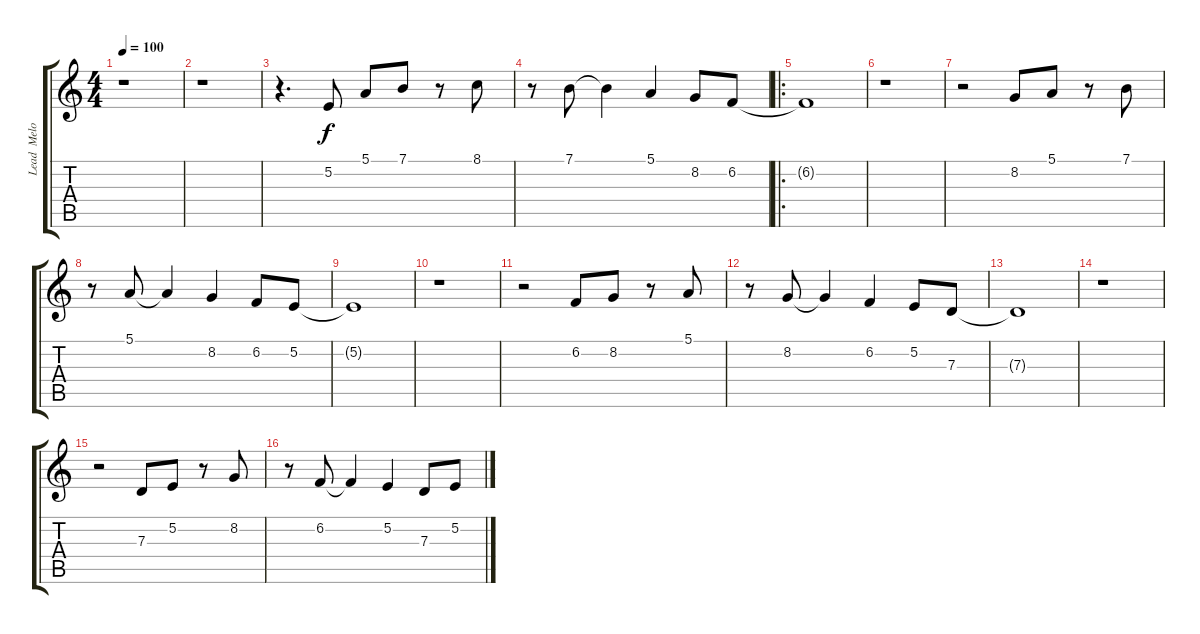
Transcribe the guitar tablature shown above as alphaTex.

\track ("Lead  Melody" "Lead  Melo") {instrument sopranosax}
\staff {score tabs}
\tuning (E4 B3 G3 D3 A2 E2) {hide}
\ts (4 4)
\tempo 100
\clef g2
\ks c
r.1{dy f instrument sopranosax} |
r.1 |
r.4{d} 5.2.8 5.1.8 7.1.8 r.8 8.1.8 |
r.8 7.1.8 7.1{t}.4 5.1.4 8.2.8 6.2.8 |
\ro
6.2{t}.1 |
r.1 |
r.2 8.2.8 5.1.8 r.8 7.1.8 |
r.8 5.1.8 5.1{t}.4 8.2.4 6.2.8 5.2.8 |
5.2{t}.1 |
r.1 |
r.2 6.2.8 8.2.8 r.8 5.1.8 |
r.8 8.2.8 8.2{t}.4 6.2.4 5.2.8 7.3.8 |
7.3{t}.1 |
r.1 |
r.2 7.3.8 5.2.8 r.8 8.2.8 |
r.8 6.2.8 6.2{t}.4 5.2.4 7.3.8 5.2.8
